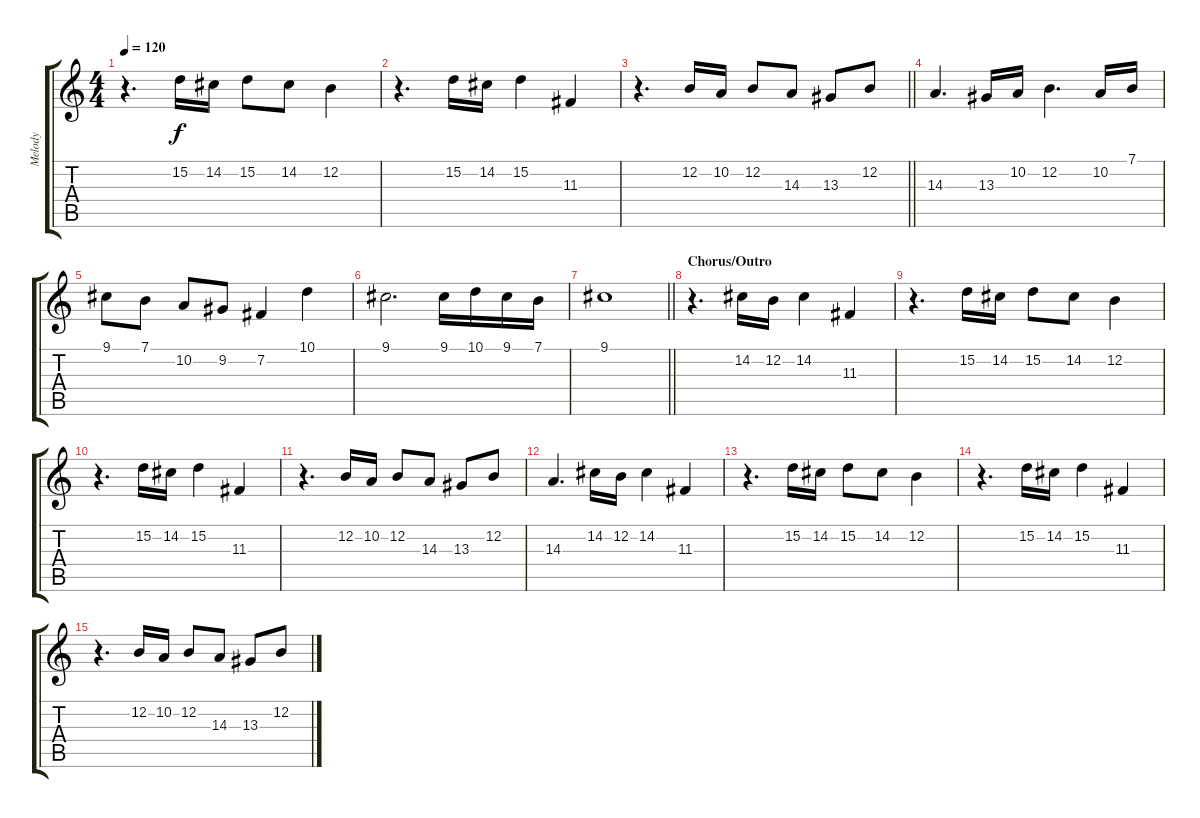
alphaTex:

\track ("Melody" "Melody") {instrument synthbrass1}
\staff {score tabs}
\tuning (E4 B3 G3 D3 A2 B1) {hide}
\ts (4 4)
\tempo 120
\clef g2
\ks c
r.4{d dy f} 15.2.16 14.2.16 15.2.8 14.2.8 12.2.4 |
r.4{d} 15.2.16 14.2.16 15.2.4 11.3.4 |
\barLineRight lightlight
r.4{d} 12.2.16 10.2.16 12.2.8 14.3.8 13.3.8 12.2.8 |
14.3.4{d} 13.3.16 10.2.16 12.2.4{d} 10.2.16 7.1.16 |
9.1.8 7.1.8 10.2.8 9.2.8 7.2.4 10.1.4 |
9.1.2{d} 9.1.16 10.1.16 9.1.16 7.1.16 |
\barLineRight lightlight
9.1.1 |
\section ("" "Chorus/Outro")
r.4{d volume 7} 14.2.16 12.2.16 14.2.4 11.3.4 |
r.4{d} 15.2.16 14.2.16 15.2.8 14.2.8 12.2.4 |
r.4{d volume 4} 15.2.16 14.2.16 15.2.4 11.3.4 |
r.4{d} 12.2.16 10.2.16 12.2.8 14.3.8 13.3.8 12.2.8 |
14.3.4{d volume 0} 14.2.16 12.2.16 14.2.4 11.3.4 |
r.4{d} 15.2.16 14.2.16 15.2.8 14.2.8 12.2.4 |
r.4{d} 15.2.16 14.2.16 15.2.4 11.3.4 |
r.4{d} 12.2.16 10.2.16 12.2.8 14.3.8 13.3.8 12.2.8
